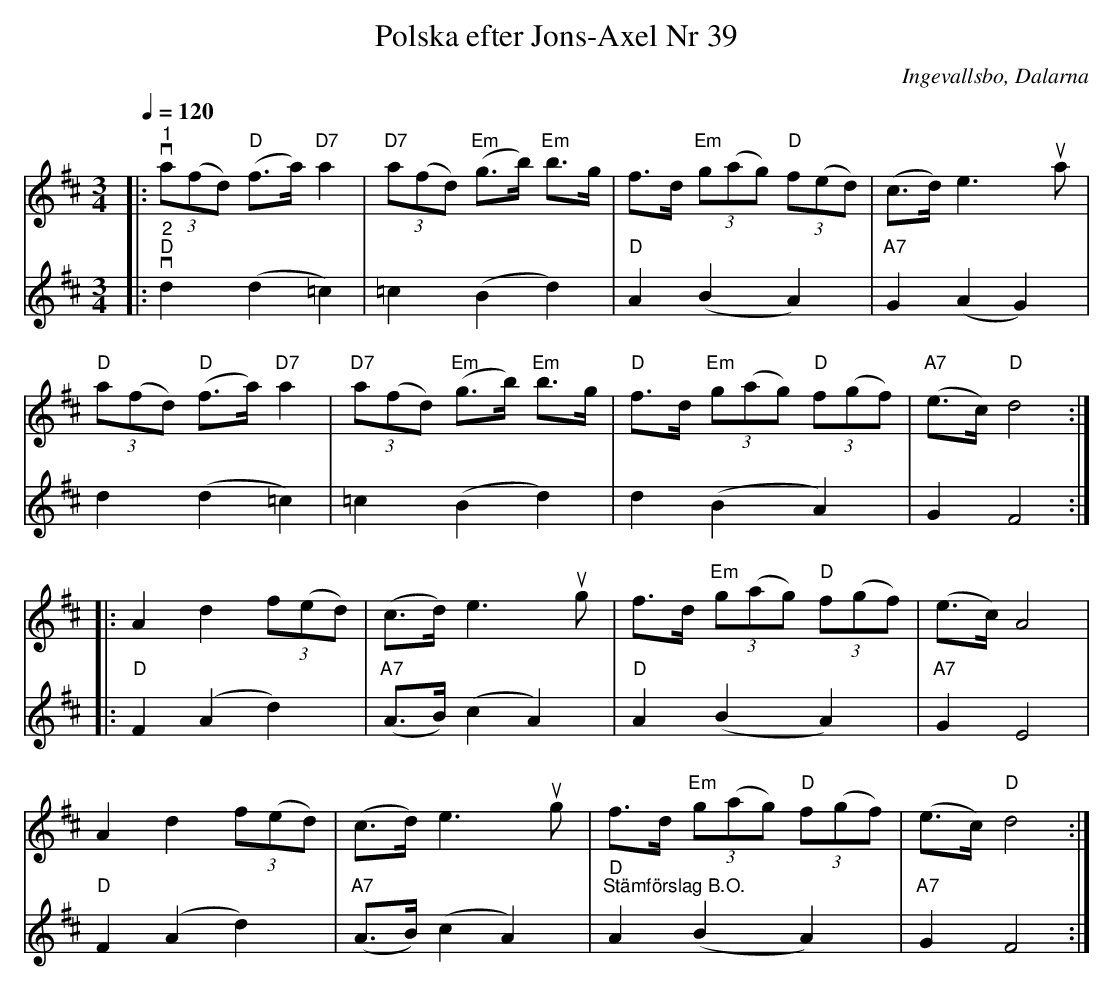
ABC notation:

X:1
T:Polska efter Jons-Axel Nr 39
O:Ingevallsbo, Dalarna
L:1/8
Q:1/4=120
M:3/4
K:D
V:1
|:"^1"v (3a(fd)"D" (f>a)"D7" a2 |"D7" (3a(fd)"Em" (g>b)"Em" b>g | f>d"Em" (3g(ag)"D" (3f(ed) | (c>d) e3u a |
"D" (3a(fd)"D" (f>a)"D7" a2 | "D7" (3a(fd)"Em" (g>b)"Em" b>g |"D" f>d"Em" (3g(ag)"D" (3f(gf) |"A7" (e>c)"D" d4 ::
A2 d2 (3f(ed) | (c>d) e3u g | f>d"Em" (3g(ag)"D" (3f(gf) | (e>c) A4 |
A2 d2 (3f(ed) | (c>d) e3u g | f>d"Em" (3g(ag)"D" (3f(gf) | (e>c)"D" d4 :|
V:2
|:"^2""D"v d2 (d2 =c2) | =c2 (B2 d2) |"D" A2 (B2 A2) |"A7" G2 (A2 G2) |
d2 (d2 =c2) | =c2 (B2 d2) | d2 (B2 A2) | G2 F4 ::
"D" F2 (A2 d2) |"A7" (A>B) (c2 A2) |"D" A2 (B2 A2) | "A7" G2 E4 |
"D" F2 (A2 d2) |"A7" (A>B) (c2 A2) |"D" "^Stämförslag B.O." A2 (B2 A2) | "A7" G2 F4 :|
